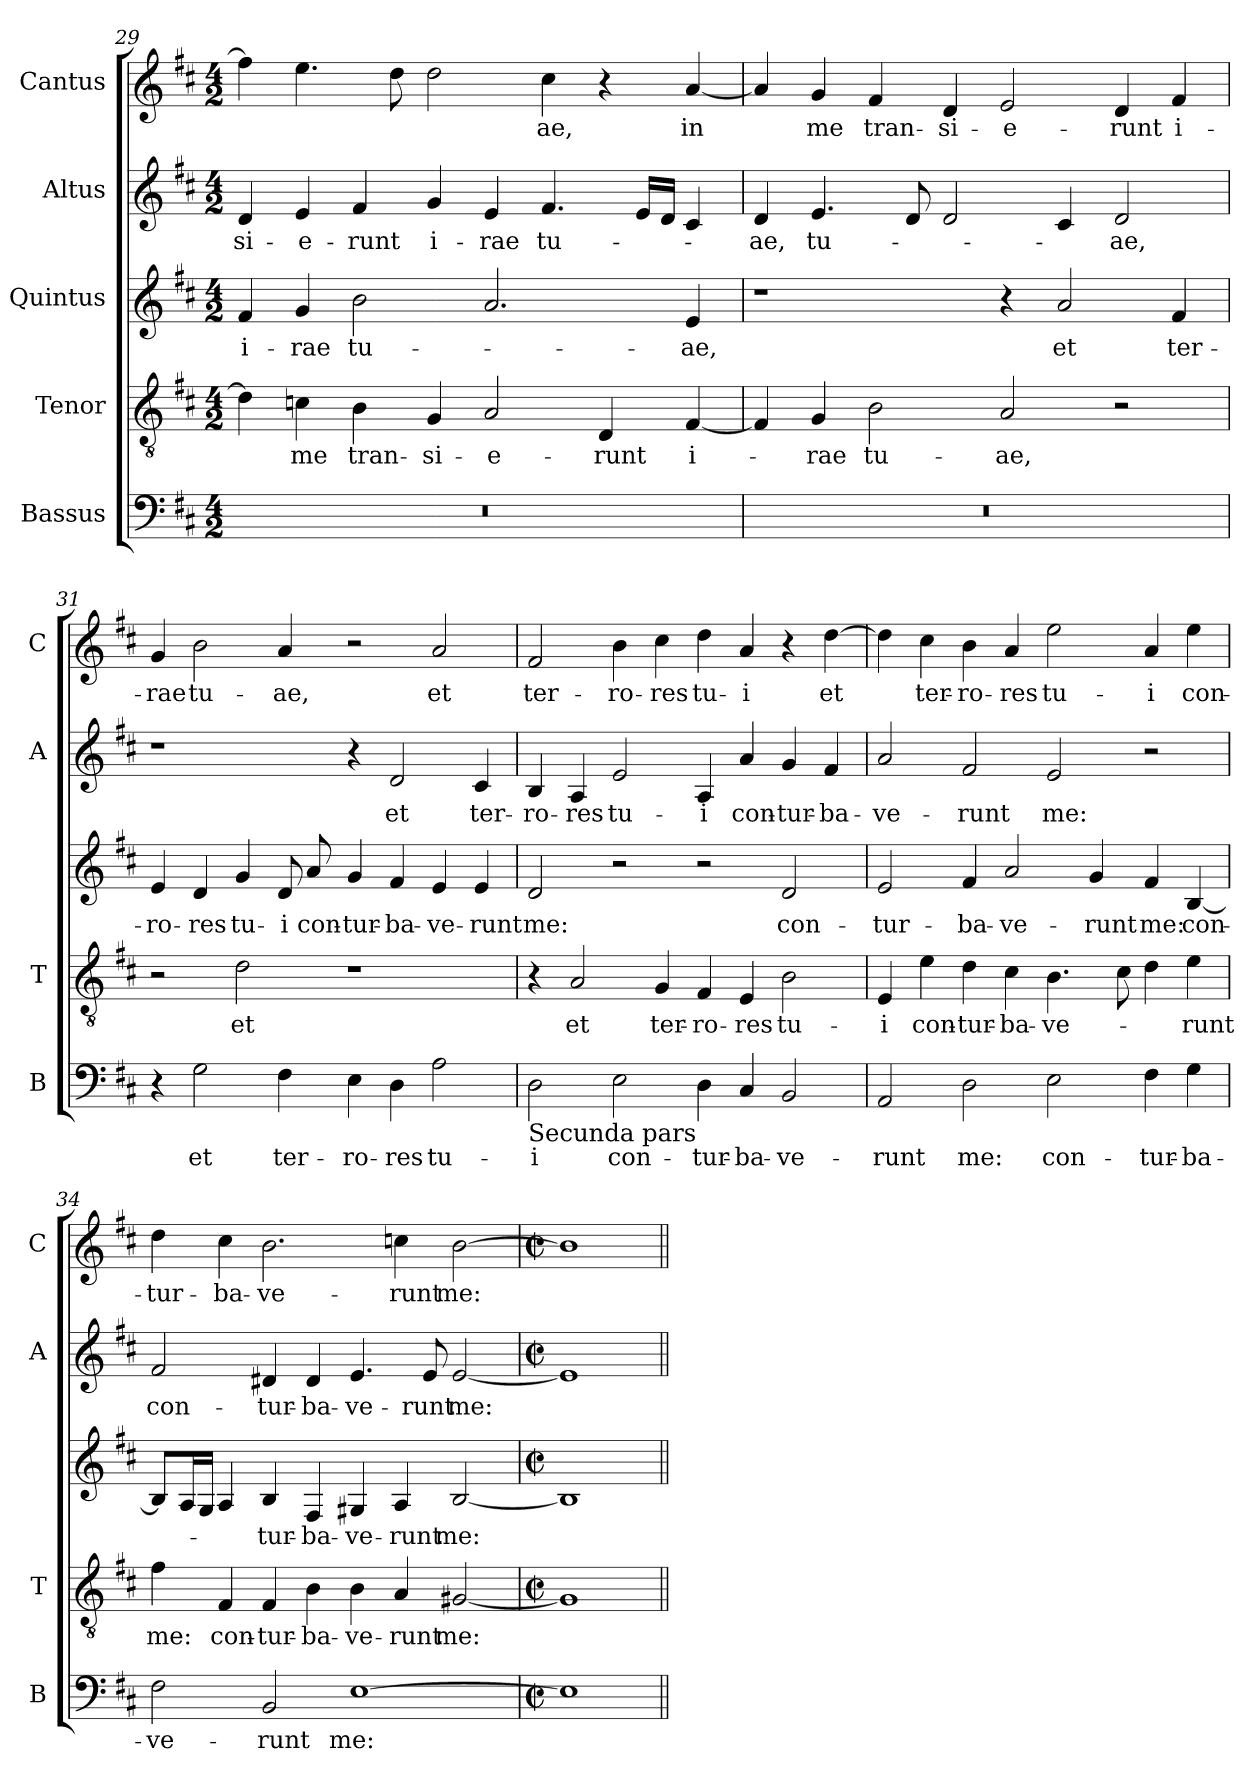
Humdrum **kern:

**kern	**text	**kern	**text	**kern	**text	**kern	**text	**kern	**text
*part5	*part5	*part4	*part4	*part3	*part3	*part2	*part2	*part1	*part1
*staff5	*staff5	*staff4	*staff4	*staff3	*staff3	*staff2	*staff2	*staff1	*staff1
*I"Bassus	*	*I"Tenor	*	*I"Quintus	*	*I"Altus	*	*I"Cantus	*
*I'B	*	*I'T	*	*	*	*I'A	*	*I'C	*
*clefF4	*	*clefGv2	*	*clefG2	*	*clefG2	*	*clefG2	*
*k[f#c#]	*	*k[f#c#]	*	*k[f#c#]	*	*k[f#c#]	*	*k[f#c#]	*
*D:	*	*D:	*	*D:	*	*D:	*	*D:	*
*M4/2	*	*M4/2	*	*M4/2	*	*M4/2	*	*M4/2	*
=29	=29	=29	=29	=29	=29	=29	=29	=29	=29
!	!	!	!	!	!LO:LY:b	!	!LO:LY:b	!	!
0r	.	4d\]	.	4f#/	i-	4d/	-si-	4ff#\]	.
!	!	!	!LO:LY:b	!	!LO:LY:b	!	!LO:LY:b	!	!
.	.	4cn\	me	4g/	-rae	4e/	-e-	4.ee\	.
!	!	!	!LO:LY:b	!	!LO:LY:b	!	!LO:LY:b	!	!
.	.	4B\	tran-	2b\	tu-	4f#/	-runt	.	.
.	.	.	.	.	.	.	.	8dd\	.
!	!	!	!LO:LY:b	!	!	!	!LO:LY:b	!	!
.	.	4G/	-si-	.	.	4g/	i-	2dd\	.
!	!	!	!LO:LY:b	!	!	!	!LO:LY:b	!	!
.	.	2A/	-e-	2.a/	.	4e/	-rae	.	.
!	!	!	!	!	!	!	!LO:LY:b	!	!LO:LY:b
.	.	.	.	.	.	4.f#/	tu-	4cc#\	-ae,
!	!	!	!LO:LY:b	!	!	!	!	!	!
.	.	4D/	-runt	.	.	.	.	4r	.
.	.	.	.	.	.	16e/LL	.	.	.
.	.	.	.	.	.	16d/JJ	.	.	.
!	!	!	!LO:LY:b	!	!LO:LY:b	!	!	!	!LO:LY:b
.	.	[4F#/	i-	4e/	-ae,	4c#/	.	[4a/	in
!!LO:LB:g=z
=30	=30	=30	=30	=30	=30	=30	=30	=30	=30
!	!	!	!	!	!	!	!LO:LY:b	!	!
0r	.	4F#/]	.	1r	.	4d/	-ae,	4a/]	.
!	!	!	!LO:LY:b	!	!	!	!LO:LY:b	!	!LO:LY:b
.	.	4G/	-rae	.	.	4.e/	tu-	4g/	me
!	!	!	!LO:LY:b	!	!	!	!	!	!LO:LY:b
.	.	2B\	tu-	.	.	.	.	4f#/	tran-
.	.	.	.	.	.	8d/	.	.	.
!	!	!	!	!	!	!	!	!	!LO:LY:b
.	.	.	.	.	.	2d/	.	4d/	-si-
!	!	!	!LO:LY:b	!	!	!	!	!	!LO:LY:b
.	.	2A/	-ae,	4r	.	.	.	2e/	-e-
!	!	!	!	!	!LO:LY:b	!	!	!	!
.	.	.	.	2a/	et	4c#/	.	.	.
!	!	!	!	!	!	!	!LO:LY:b	!	!LO:LY:b
.	.	2r	.	.	.	2d/	-ae,	4d/	-runt
!	!	!	!	!	!LO:LY:b	!	!	!	!LO:LY:b
.	.	.	.	4f#/	ter-	.	.	4f#/	i-
=31	=31	=31	=31	=31	=31	=31	=31	=31	=31
!	!	!	!	!	!LO:LY:b	!	!	!	!LO:LY:b
4r	.	2r	.	4e/	-ro-	1r	.	4g/	-rae
!	!LO:LY:b	!	!	!	!LO:LY:b	!	!	!	!LO:LY:b
2G\	et	.	.	4d/	-res	.	.	2b\	tu-
!	!	!	!LO:LY:b	!	!LO:LY:b	!	!	!	!
.	.	2d\	et	4g/	tu-	.	.	.	.
!	!LO:LY:b	!	!	!	!LO:LY:b	!	!	!	!LO:LY:b
4F#\	ter-	.	.	8d/	-i	.	.	4a/	-ae,
!	!	!	!	!	!LO:LY:b	!	!	!	!
.	.	.	.	8a/	con-	.	.	.	.
!	!LO:LY:b	!	!	!	!LO:LY:b	!	!	!	!
4E\	-ro-	1r	.	4g/	-tur-	4r	.	2r	.
!	!LO:LY:b	!	!	!	!LO:LY:b	!	!LO:LY:b	!	!
4D\	-res	.	.	4f#/	-ba-	2d/	et	.	.
!	!LO:LY:b	!	!	!	!LO:LY:b	!	!	!	!LO:LY:b
2A\	tu-	.	.	4e/	-ve-	.	.	2a/	et
!	!	!	!	!	!LO:LY:b	!	!LO:LY:b	!	!
.	.	.	.	4e/	-runt	4c#/	ter-	.	.
=32	=32	=32	=32	=32	=32	=32	=32	=32	=32
!LO:TX:b:t=Secunda pars	!	!	!	!	!	!	!	!	!
!	!LO:LY:b	!	!	!	!LO:LY:b	!	!LO:LY:b	!	!LO:LY:b
2D\	-i	4r	.	2d/	me:	4B/	-ro-	2f#/	ter-
!	!	!	!LO:LY:b	!	!	!	!LO:LY:b	!	!
.	.	2A/	et	.	.	4A/	-res	.	.
!	!LO:LY:b	!	!	!	!	!	!LO:LY:b	!	!LO:LY:b
2E\	con-	.	.	2r	.	2e/	tu-	4b\	-ro-
!	!	!	!LO:LY:b	!	!	!	!	!	!LO:LY:b
.	.	4G/	ter-	.	.	.	.	4cc#\	-res
!	!LO:LY:b	!	!LO:LY:b	!	!	!	!LO:LY:b	!	!LO:LY:b
4D\	-tur-	4F#/	-ro-	2r	.	4A/	-i	4dd\	tu-
!	!LO:LY:b	!	!LO:LY:b	!	!	!	!LO:LY:b	!	!LO:LY:b
4C#/	-ba-	4E/	-res	.	.	4a/	con-	4a/	-i
!	!LO:LY:b	!	!LO:LY:b	!	!LO:LY:b	!	!LO:LY:b	!	!
2BB/	-ve-	2B\	tu-	2d/	con-	4g/	-tur-	4r	.
!	!	!	!	!	!	!	!LO:LY:b	!	!LO:LY:b
.	.	.	.	.	.	4f#/	-ba-	[4dd\	et
!!LO:LB:g=z
=33	=33	=33	=33	=33	=33	=33	=33	=33	=33
!	!LO:LY:b	!	!LO:LY:b	!	!LO:LY:b	!	!LO:LY:b	!	!
2AA/	-runt	4E/	-i	2e/	-tur-	2a/	-ve-	4dd\]	.
!	!	!	!LO:LY:b	!	!	!	!	!	!LO:LY:b
.	.	4e\	con-	.	.	.	.	4cc#\	ter-
!	!LO:LY:b	!	!LO:LY:b	!	!LO:LY:b	!	!LO:LY:b	!	!LO:LY:b
2D\	me:	4d\	-tur-	4f#/	-ba-	2f#/	-runt	4b\	-ro-
!	!	!	!LO:LY:b	!	!LO:LY:b	!	!	!	!LO:LY:b
.	.	4c#\	-ba-	2a/	-ve-	.	.	4a/	-res
!	!LO:LY:b	!	!LO:LY:b	!	!	!	!LO:LY:b	!	!LO:LY:b
2E\	con-	4.B\	-ve-	.	.	2e/	me:	2ee\	tu-
!	!	!	!	!	!LO:LY:b	!	!	!	!
.	.	.	.	4g/	-runt	.	.	.	.
.	.	8c#\	.	.	.	.	.	.	.
!	!LO:LY:b	!	!	!	!LO:LY:b	!	!	!	!LO:LY:b
4F#\	-tur-	4d\	.	4f#/	me:	2r	.	4a/	-i
!	!LO:LY:b	!	!LO:LY:b	!	!LO:LY:b	!	!	!	!LO:LY:b
4G\	-ba-	4e\	-runt	[4B/	con-	.	.	4ee\	con-
=34	=34	=34	=34	=34	=34	=34	=34	=34	=34
!	!LO:LY:b	!	!LO:LY:b	!	!	!	!LO:LY:b	!	!LO:LY:b
2F#\	-ve-	4f#\	me:	8B/L]	.	2f#/	con-	4dd\	-tur-
.	.	.	.	16A/L	.	.	.	.	.
.	.	.	.	16G/JJ	.	.	.	.	.
!	!	!	!LO:LY:b	!	!	!	!	!	!LO:LY:b
.	.	4F#/	con-	4A/	.	.	.	4cc#\	-ba-
!	!LO:LY:b	!	!LO:LY:b	!	!LO:LY:b	!	!LO:LY:b	!	!LO:LY:b
2BB/	-runt	4F#/	-tur-	4B/	-tur-	4d#X/	-tur-	2.b\	-ve-
!	!	!	!LO:LY:b	!	!LO:LY:b	!	!LO:LY:b	!	!
.	.	4B\	-ba-	4F#/	-ba-	4d#/	-ba-	.	.
!	!LO:LY:b	!	!LO:LY:b	!	!LO:LY:b	!	!LO:LY:b	!	!
[1E	me:	4B\	-ve-	4G#X/	-ve-	4.e/	-ve-	.	.
!	!	!	!LO:LY:b	!	!LO:LY:b	!	!	!	!LO:LY:b
.	.	4A/	-runt	4A/	-runt	.	.	4ccn\	-runt
!	!	!	!	!	!	!	!LO:LY:b	!	!
.	.	.	.	.	.	8e/	-runt	.	.
!	!	!	!LO:LY:b	!	!LO:LY:b	!	!LO:LY:b	!	!LO:LY:b
.	.	[2G#X/	me:	[2B/	me:	[2e/	me:	[2b\	me:
=35	=35	=35	=35	=35	=35	=35	=35	=35	=35
*M2/2	*	*M2/2	*	*M2/2	*	*M2/2	*	*M2/2	*
*met(c|)	*	*met(c|)	*	*met(c|)	*	*met(c|)	*	*met(c|)	*
1E]	.	1G#]	.	1B]	.	1e]	.	1b]	.
=||	=||	=||	=||	=||	=||	=||	=||	=||	=||
*-	*-	*-	*-	*-	*-	*-	*-	*-	*-
